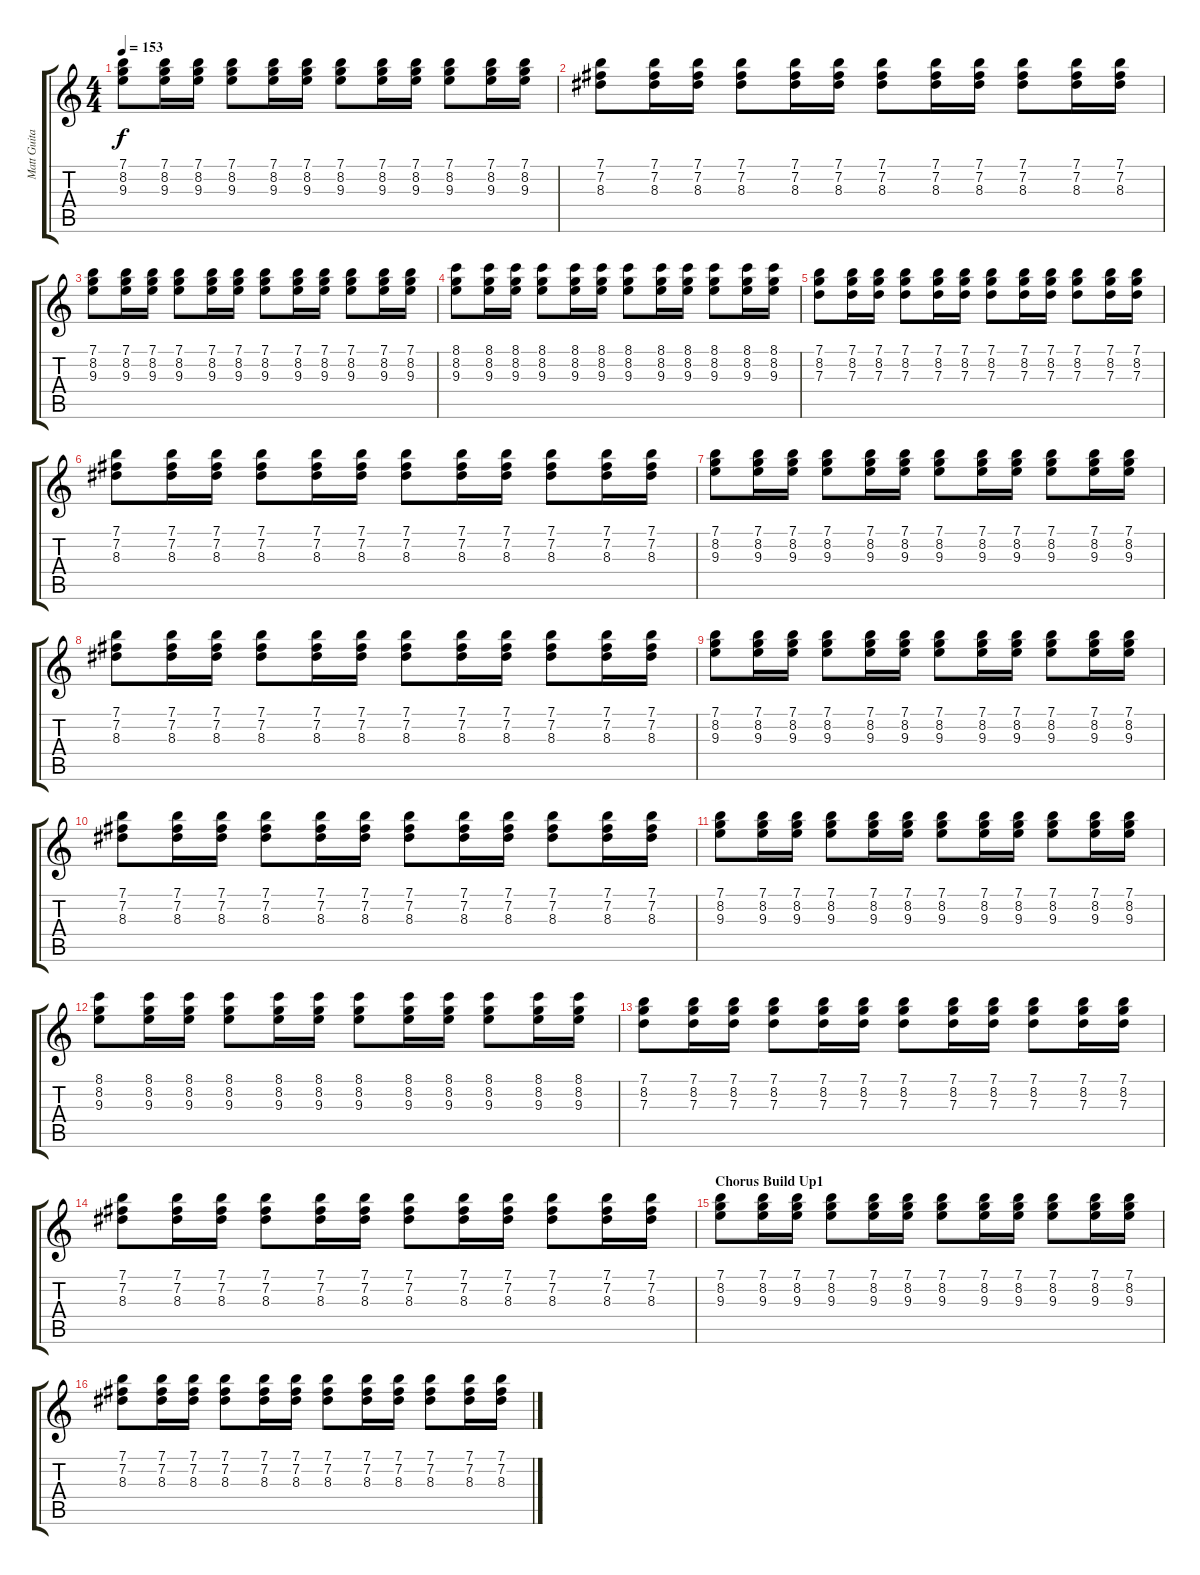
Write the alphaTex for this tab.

\track ("Matt Guitar" "Matt Guita") {instrument overdrivenguitar}
\staff {score tabs}
\tuning (E4 B3 G3 D3 A2 E2) {hide}
\ts (4 4)
\tempo 153
\clef g2
\ks c
(7.1 8.2 9.3).8{dy f} (7.1 8.2 9.3).16 (7.1 8.2 9.3).16 (7.1 8.2 9.3).8 (7.1 8.2 9.3).16 (7.1 8.2 9.3).16 (7.1 8.2 9.3).8 (7.1 8.2 9.3).16 (7.1 8.2 9.3).16 (7.1 8.2 9.3).8 (7.1 8.2 9.3).16 (7.1 8.2 9.3).16 |
(7.1 7.2 8.3).8 (7.1 7.2 8.3).16 (7.1 7.2 8.3).16 (7.1 7.2 8.3).8 (7.1 7.2 8.3).16 (7.1 7.2 8.3).16 (7.1 7.2 8.3).8 (7.1 7.2 8.3).16 (7.1 7.2 8.3).16 (7.1 7.2 8.3).8 (7.1 7.2 8.3).16 (7.1 7.2 8.3).16 |
(7.1 8.2 9.3).8 (7.1 8.2 9.3).16 (7.1 8.2 9.3).16 (7.1 8.2 9.3).8 (7.1 8.2 9.3).16 (7.1 8.2 9.3).16 (7.1 8.2 9.3).8 (7.1 8.2 9.3).16 (7.1 8.2 9.3).16 (7.1 8.2 9.3).8 (7.1 8.2 9.3).16 (7.1 8.2 9.3).16 |
(8.1 8.2 9.3).8 (8.1 8.2 9.3).16 (8.1 8.2 9.3).16 (8.1 8.2 9.3).8 (8.1 8.2 9.3).16 (8.1 8.2 9.3).16 (8.1 8.2 9.3).8 (8.1 8.2 9.3).16 (8.1 8.2 9.3).16 (8.1 8.2 9.3).8 (8.1 8.2 9.3).16 (8.1 8.2 9.3).16 |
(7.1 8.2 7.3).8 (7.1 8.2 7.3).16 (7.1 8.2 7.3).16 (7.1 8.2 7.3).8 (7.1 8.2 7.3).16 (7.1 8.2 7.3).16 (7.1 8.2 7.3).8 (7.1 8.2 7.3).16 (7.1 8.2 7.3).16 (7.1 8.2 7.3).8 (7.1 8.2 7.3).16 (7.1 8.2 7.3).16 |
(7.1 7.2 8.3).8 (7.1 7.2 8.3).16 (7.1 7.2 8.3).16 (7.1 7.2 8.3).8 (7.1 7.2 8.3).16 (7.1 7.2 8.3).16 (7.1 7.2 8.3).8 (7.1 7.2 8.3).16 (7.1 7.2 8.3).16 (7.1 7.2 8.3).8 (7.1 7.2 8.3).16 (7.1 7.2 8.3).16 |
(7.1 8.2 9.3).8 (7.1 8.2 9.3).16 (7.1 8.2 9.3).16 (7.1 8.2 9.3).8 (7.1 8.2 9.3).16 (7.1 8.2 9.3).16 (7.1 8.2 9.3).8 (7.1 8.2 9.3).16 (7.1 8.2 9.3).16 (7.1 8.2 9.3).8 (7.1 8.2 9.3).16 (7.1 8.2 9.3).16 |
(7.1 7.2 8.3).8 (7.1 7.2 8.3).16 (7.1 7.2 8.3).16 (7.1 7.2 8.3).8 (7.1 7.2 8.3).16 (7.1 7.2 8.3).16 (7.1 7.2 8.3).8 (7.1 7.2 8.3).16 (7.1 7.2 8.3).16 (7.1 7.2 8.3).8 (7.1 7.2 8.3).16 (7.1 7.2 8.3).16 |
(7.1 8.2 9.3).8 (7.1 8.2 9.3).16 (7.1 8.2 9.3).16 (7.1 8.2 9.3).8 (7.1 8.2 9.3).16 (7.1 8.2 9.3).16 (7.1 8.2 9.3).8 (7.1 8.2 9.3).16 (7.1 8.2 9.3).16 (7.1 8.2 9.3).8 (7.1 8.2 9.3).16 (7.1 8.2 9.3).16 |
(7.1 7.2 8.3).8 (7.1 7.2 8.3).16 (7.1 7.2 8.3).16 (7.1 7.2 8.3).8 (7.1 7.2 8.3).16 (7.1 7.2 8.3).16 (7.1 7.2 8.3).8 (7.1 7.2 8.3).16 (7.1 7.2 8.3).16 (7.1 7.2 8.3).8 (7.1 7.2 8.3).16 (7.1 7.2 8.3).16 |
(7.1 8.2 9.3).8 (7.1 8.2 9.3).16 (7.1 8.2 9.3).16 (7.1 8.2 9.3).8 (7.1 8.2 9.3).16 (7.1 8.2 9.3).16 (7.1 8.2 9.3).8 (7.1 8.2 9.3).16 (7.1 8.2 9.3).16 (7.1 8.2 9.3).8 (7.1 8.2 9.3).16 (7.1 8.2 9.3).16 |
(8.1 8.2 9.3).8 (8.1 8.2 9.3).16 (8.1 8.2 9.3).16 (8.1 8.2 9.3).8 (8.1 8.2 9.3).16 (8.1 8.2 9.3).16 (8.1 8.2 9.3).8 (8.1 8.2 9.3).16 (8.1 8.2 9.3).16 (8.1 8.2 9.3).8 (8.1 8.2 9.3).16 (8.1 8.2 9.3).16 |
(7.1 8.2 7.3).8 (7.1 8.2 7.3).16 (7.1 8.2 7.3).16 (7.1 8.2 7.3).8 (7.1 8.2 7.3).16 (7.1 8.2 7.3).16 (7.1 8.2 7.3).8 (7.1 8.2 7.3).16 (7.1 8.2 7.3).16 (7.1 8.2 7.3).8 (7.1 8.2 7.3).16 (7.1 8.2 7.3).16 |
(7.1 7.2 8.3).8 (7.1 7.2 8.3).16 (7.1 7.2 8.3).16 (7.1 7.2 8.3).8 (7.1 7.2 8.3).16 (7.1 7.2 8.3).16 (7.1 7.2 8.3).8 (7.1 7.2 8.3).16 (7.1 7.2 8.3).16 (7.1 7.2 8.3).8 (7.1 7.2 8.3).16 (7.1 7.2 8.3).16 |
\section ("" "Chorus Build Up1")
(7.1 8.2 9.3).8 (7.1 8.2 9.3).16 (7.1 8.2 9.3).16 (7.1 8.2 9.3).8 (7.1 8.2 9.3).16 (7.1 8.2 9.3).16 (7.1 8.2 9.3).8 (7.1 8.2 9.3).16 (7.1 8.2 9.3).16 (7.1 8.2 9.3).8 (7.1 8.2 9.3).16 (7.1 8.2 9.3).16 |
(7.1 7.2 8.3).8 (7.1 7.2 8.3).16 (7.1 7.2 8.3).16 (7.1 7.2 8.3).8 (7.1 7.2 8.3).16 (7.1 7.2 8.3).16 (7.1 7.2 8.3).8 (7.1 7.2 8.3).16 (7.1 7.2 8.3).16 (7.1 7.2 8.3).8 (7.1 7.2 8.3).16 (7.1 7.2 8.3).16
